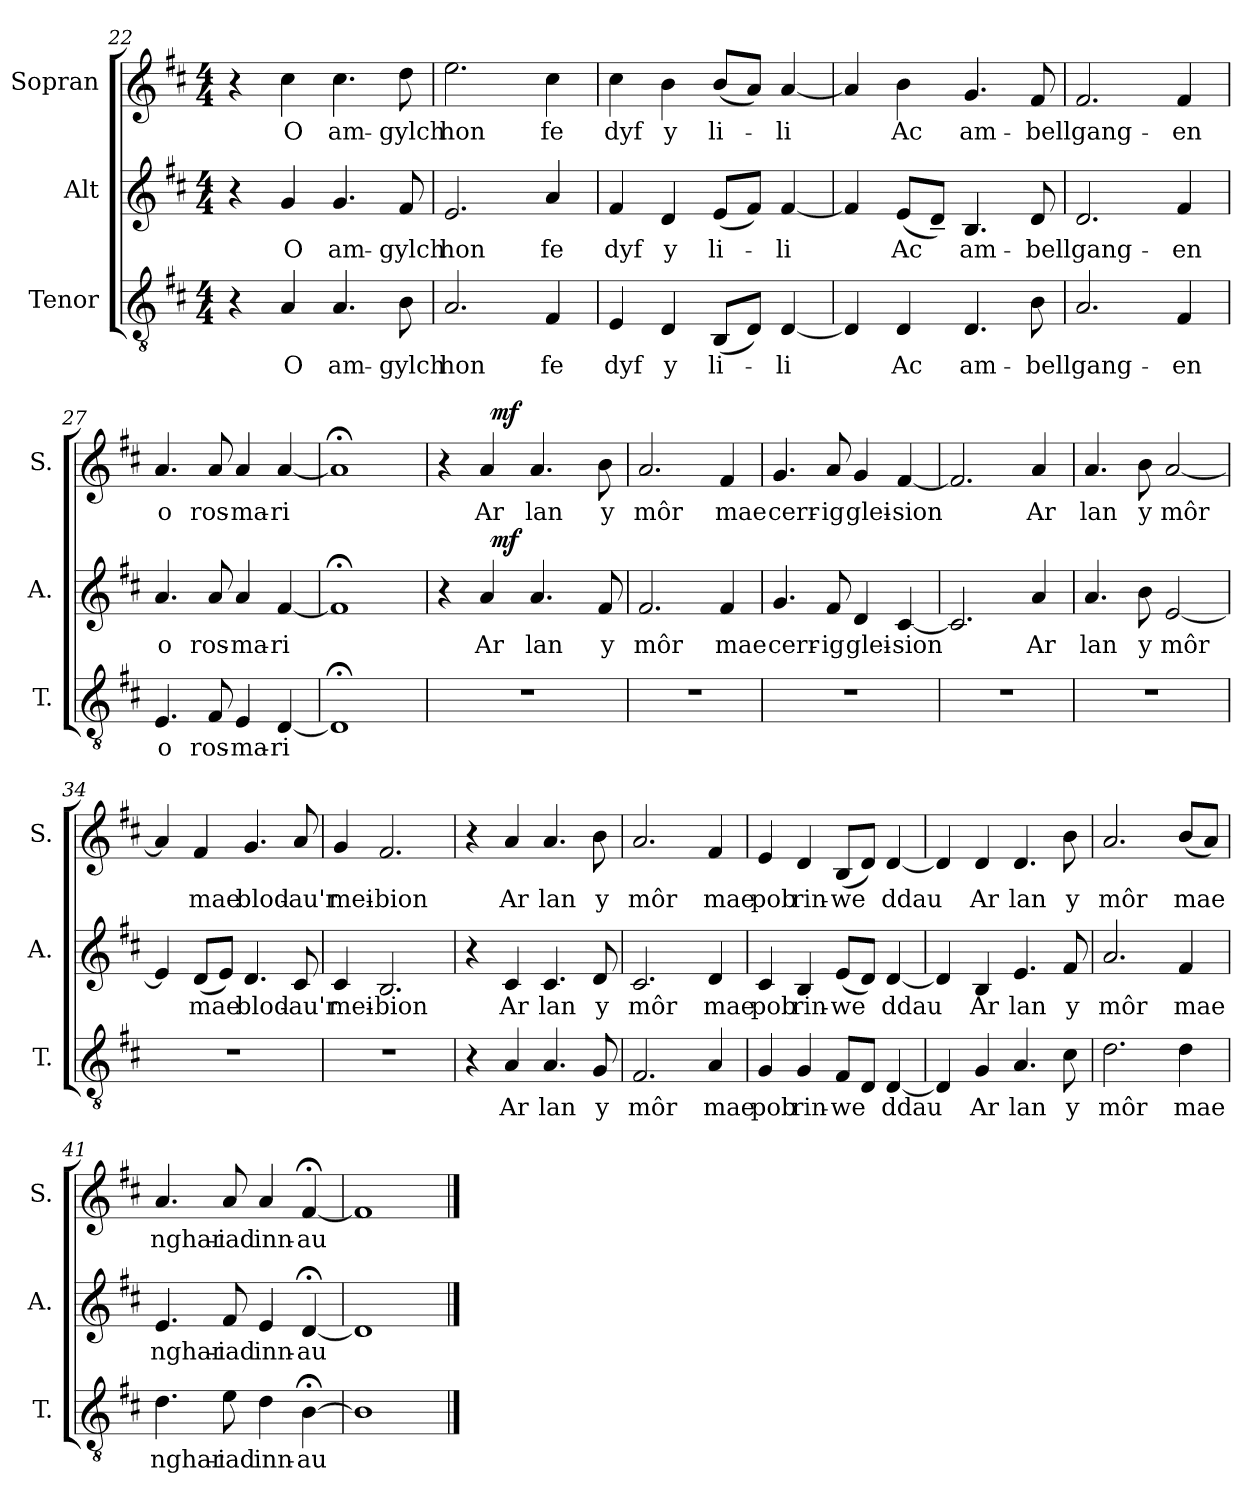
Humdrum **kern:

**kern	**text	**kern	**text	**dynam	**kern	**text	**dynam
*part3	*part3	*part2	*part2	*part2	*part1	*part1	*part1
*staff3	*staff3	*staff2	*staff2	*staff2	*staff1	*staff1	*staff1
*I"Tenor	*	*I"Alt	*	*	*I"Sopran	*	*
*I'T.	*	*I'A.	*	*	*I'S.	*	*
!!LO:LB:g=z
*clefGv2	*	*clefG2	*	*	*clefG2	*	*
*k[f#c#]	*	*k[f#c#]	*	*	*k[f#c#]	*	*
*D:	*	*D:	*	*	*D:	*	*
*M4/4	*	*M4/4	*	*	*M4/4	*	*
=22	=22	=22	=22	=22	=22	=22	=22
4r	.	4r	.	.	4r	.	.
!	!LO:LY:b	!	!LO:LY:b	!	!	!LO:LY:b	!
4A/	O	4g/	O	.	4cc#\	O	.
!	!LO:LY:b	!	!LO:LY:b	!	!	!LO:LY:b	!
4.A/	am-	4.g/	am-	.	4.cc#\	am-	.
!	!LO:LY:b	!	!LO:LY:b	!	!	!LO:LY:b	!
8B\	-gylch	8f#/	-gylch	.	8dd\	-gylch	.
=23	=23	=23	=23	=23	=23	=23	=23
!	!LO:LY:b	!	!LO:LY:b	!	!	!LO:LY:b	!
2.A/	hon	2.e/	hon	.	2.ee\	hon	.
!	!LO:LY:b	!	!LO:LY:b	!	!	!LO:LY:b	!
4F#/	fe	4a/	fe	.	4cc#\	fe	.
=24	=24	=24	=24	=24	=24	=24	=24
!	!LO:LY:b	!	!LO:LY:b	!	!	!LO:LY:b	!
4E/	dyf	4f#/	dyf	.	4cc#\	dyf	.
!	!LO:LY:b	!	!LO:LY:b	!	!	!LO:LY:b	!
4D/	y	4d/	y	.	4b\	y	.
!	!LO:LY:b	!	!LO:LY:b	!	!	!LO:LY:b	!
(<8BB/L	li-	(<8e/L	li-	.	(<8b/L	li-	.
8D/J)	.	8f#/J)	.	.	8a/J)	.	.
!	!LO:LY:b	!	!LO:LY:b	!	!	!LO:LY:b	!
[<4D/	-li	[<4f#/	-li	.	[<4a/	-li	.
=25	=25	=25	=25	=25	=25	=25	=25
4D/]	.	4f#/]	.	.	4a/]	.	.
!	!LO:LY:b	!	!LO:LY:b	!	!	!LO:LY:b	!
4D/	Ac	(<8e/L	Ac	.	4b\	Ac	.
.	.	8d~</J)	.	.	.	.	.
!	!LO:LY:b	!	!LO:LY:b	!	!	!LO:LY:b	!
4.D/	am-	4.B/	am-	.	4.g/	am-	.
!	!LO:LY:b	!	!LO:LY:b	!	!	!LO:LY:b	!
8B\	-bell	8d/	-bell	.	8f#/	-bell	.
=26	=26	=26	=26	=26	=26	=26	=26
!	!LO:LY:b	!	!LO:LY:b	!	!	!LO:LY:b	!
2.A/	gang-	2.d/	gang-	.	2.f#/	gang-	.
!	!LO:LY:b	!	!LO:LY:b	!	!	!LO:LY:b	!
4F#/	-en	4f#/	-en	.	4f#/	-en	.
=27	=27	=27	=27	=27	=27	=27	=27
!	!LO:LY:b	!	!LO:LY:b	!	!	!LO:LY:b	!
4.E/	o	4.a/	o	.	4.a/	o	.
!	!LO:LY:b	!	!LO:LY:b	!	!	!LO:LY:b	!
8F#/	ros-	8a/	ros-	.	8a/	ros-	.
!	!LO:LY:b	!	!LO:LY:b	!	!	!LO:LY:b	!
4E/	-ma-	4a/	-ma-	.	4a/	-ma-	.
!	!LO:LY:b	!	!LO:LY:b	!	!	!LO:LY:b	!
[<4D/	-ri	[<4f#/	-ri	.	[<4a/	-ri	.
!!LO:LB:g=z
=28	=28	=28	=28	=28	=28	=28	=28
1D;]	.	1f#;]	.	.	1a;]	.	.
=29	=29	=29	=29	=29	=29	=29	=29
*	*	*^	*	*	*^	*	*
1r	.	4r	4ryy	.	.	4r	4ryy	.	.
!	!	!	!	!LO:LY:b	!	!	!	!LO:LY:b	!
.	.	4a/	32ryy	Ar	.	4a/	32ryy	Ar	.
!	!	!	!	!	!LO:DY:a	!	!	!	!LO:DY:a
.	.	.	2ryy	.	mf	.	2ryy	.	mf
!	!	!	!	!LO:LY:b	!	!	!	!LO:LY:b	!
.	.	4.a/	.	lan	.	4.a/	.	lan	.
.	.	.	8..ryy	.	.	.	8..ryy	.	.
!	!	!	!	!LO:LY:b	!	!	!	!LO:LY:b	!
.	.	8f#/	.	y	.	8b\	.	y	.
=30	=30	=30	=30	=30	=30	=30	=30	=30	=30
!	!	!	!	!LO:LY:b	!	!	!	!LO:LY:b	!
*	*	*v	*v	*	*	*	*	*	*
*	*	*	*	*	*v	*v	*	*
1r	.	2.f#/	môr	.	2.a/	môr	.
!	!	!	!LO:LY:b	!	!	!LO:LY:b	!
.	.	4f#/	mae	.	4f#/	mae	.
=31	=31	=31	=31	=31	=31	=31	=31
!	!	!	!LO:LY:b	!	!	!LO:LY:b	!
1r	.	4.g/	cerr-	.	4.g/	cerr-	.
!	!	!	!LO:LY:b	!	!	!LO:LY:b	!
.	.	8f#/	-ig	.	8a/	-ig	.
!	!	!	!LO:LY:b	!	!	!LO:LY:b	!
.	.	4d/	glei-	.	4g/	glei-	.
!	!	!	!LO:LY:b	!	!	!LO:LY:b	!
.	.	[<4c#/	-sion	.	[<4f#/	-sion	.
=32	=32	=32	=32	=32	=32	=32	=32
1r	.	2.c#/]	.	.	2.f#/]	.	.
!	!	!	!LO:LY:b	!	!	!LO:LY:b	!
.	.	4a/	Ar	.	4a/	Ar	.
=33	=33	=33	=33	=33	=33	=33	=33
!	!	!	!LO:LY:b	!	!	!LO:LY:b	!
1r	.	4.a/	lan	.	4.a/	lan	.
!	!	!	!LO:LY:b	!	!	!LO:LY:b	!
.	.	8b\	y	.	8b\	y	.
!	!	!	!LO:LY:b	!	!	!LO:LY:b	!
.	.	[>2e/	môr	.	[>2a/	môr	.
!!LO:PB:g=z
=34	=34	=34	=34	=34	=34	=34	=34
1r	.	4e/]	.	.	4a/]	.	.
!	!	!	!LO:LY:b	!	!	!LO:LY:b	!
.	.	(<8d/L	mae	.	4f#/	mae	.
.	.	8e/J)	.	.	.	.	.
!	!	!	!LO:LY:b	!	!	!LO:LY:b	!
.	.	4.d/	blod-	.	4.g/	blod-	.
!	!	!	!LO:LY:b	!	!	!LO:LY:b	!
.	.	8c#/	-au'r	.	8a/	-au'r	.
=35	=35	=35	=35	=35	=35	=35	=35
!	!	!	!LO:LY:b	!	!	!LO:LY:b	!
1r	.	4c#/	mei-	.	4g/	mei-	.
!	!	!	!LO:LY:b	!	!	!LO:LY:b	!
.	.	2.B/	-bion	.	2.f#/	-bion	.
=36	=36	=36	=36	=36	=36	=36	=36
4r	.	4r	.	.	4r	.	.
!	!LO:LY:b	!	!LO:LY:b	!	!	!LO:LY:b	!
4A/	Ar	4c#/	Ar	.	4a/	Ar	.
!	!LO:LY:b	!	!LO:LY:b	!	!	!LO:LY:b	!
4.A/	lan	4.c#/	lan	.	4.a/	lan	.
!	!LO:LY:b	!	!LO:LY:b	!	!	!LO:LY:b	!
8G/	y	8d/	y	.	8b\	y	.
=37	=37	=37	=37	=37	=37	=37	=37
!	!LO:LY:b	!	!LO:LY:b	!	!	!LO:LY:b	!
2.F#/	môr	2.c#/	môr	.	2.a/	môr	.
!	!LO:LY:b	!	!LO:LY:b	!	!	!LO:LY:b	!
4A/	mae	4d/	mae	.	4f#/	mae	.
=38	=38	=38	=38	=38	=38	=38	=38
!	!LO:LY:b	!	!LO:LY:b	!	!	!LO:LY:b	!
4G/	pob	4c#/	pob	.	4e/	pob	.
!	!LO:LY:b	!	!LO:LY:b	!	!	!LO:LY:b	!
4G/	rin-	4B/	rin-	.	4d/	rin-	.
!	!LO:LY:b	!	!LO:LY:b	!	!	!LO:LY:b	!
8F#/L	-we	(<8e/L	-we	.	(<8B/L	-we	.
8D/J	.	8d/J)	.	.	8d/J)	.	.
!	!LO:LY:b	!	!LO:LY:b	!	!	!LO:LY:b	!
[<4D/	ddau	[<4d/	ddau	.	[<4d/	ddau	.
!!LO:LB:g=z
=39	=39	=39	=39	=39	=39	=39	=39
4D/]	.	4d/]	.	.	4d/]	.	.
!	!LO:LY:b	!	!LO:LY:b	!	!	!LO:LY:b	!
4G/	Ar	4B/	Ar	.	4d/	Ar	.
!	!LO:LY:b	!	!LO:LY:b	!	!	!LO:LY:b	!
4.A/	lan	4.e/	lan	.	4.d/	lan	.
!	!LO:LY:b	!	!LO:LY:b	!	!	!LO:LY:b	!
8c#\	y	8f#/	y	.	8b\	y	.
=40	=40	=40	=40	=40	=40	=40	=40
!	!LO:LY:b	!	!LO:LY:b	!	!	!LO:LY:b	!
2.d\	môr	2.a/	môr	.	2.a/	môr	.
!	!LO:LY:b	!	!LO:LY:b	!	!	!LO:LY:b	!
4d\	mae	4f#/	mae	.	(<8b/L	mae	.
.	.	.	.	.	8a/J)	.	.
=41	=41	=41	=41	=41	=41	=41	=41
!	!LO:LY:b	!	!LO:LY:b	!	!	!LO:LY:b	!
4.d\	nghar-	4.e/	nghar-	.	4.a/	nghar-	.
!	!LO:LY:b	!	!LO:LY:b	!	!	!LO:LY:b	!
8e\	-iad	8f#/	-iad	.	8a/	-iad	.
!	!LO:LY:b	!	!LO:LY:b	!	!	!LO:LY:b	!
4d\	inn-	4e/	inn-	.	4a/	inn-	.
!	!LO:LY:b	!	!LO:LY:b	!	!	!LO:LY:b	!
[>4B;<\	-au	[<4d;/	-au	.	[<4f#;/	-au	.
=42	=42	=42	=42	=42	=42	=42	=42
1B]	.	1d]	.	.	1f#]	.	.
==	==	==	==	==	==	==	==
*-	*-	*-	*-	*-	*-	*-	*-
